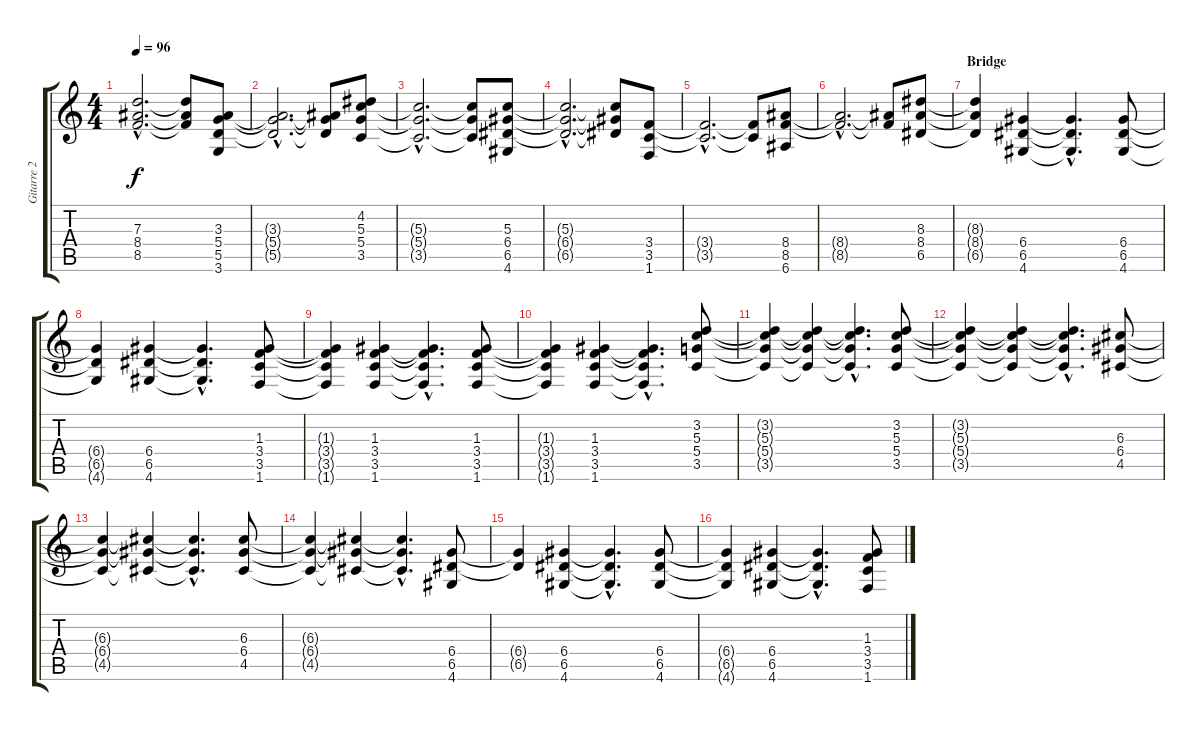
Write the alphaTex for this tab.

\track ("Gitarre 2" "Gitarre 2") {instrument overdrivenguitar}
\staff {score tabs}
\tuning (E4 B3 G3 D3 A2 E2) {hide}
\ts (4 4)
\tempo 96
\clef g2
\ks c
(7.3{hac t} 8.4{hac t} 8.5{hac t}).2{d dy f} (7.3{t} 8.4{t} 8.5{t}).8 (3.3 5.4 5.5 3.6).8 |
(3.3{hac t} 5.4{hac t} 5.5{hac t}).2{d} (3.3{t} 5.4{t} 5.5{t}).8 (4.2 5.3 5.4 3.5).8 |
(5.3{hac t} 5.4{hac t} 3.5{hac t}).2{d} (5.3{t} 5.4{t} 3.5{t}).8 (5.3 6.4 6.5 4.6).8 |
(5.3{hac t} 6.4{hac t} 6.5{hac t}).2{d} (5.3{t} 6.4{t} 6.5{t}).8 (3.4 3.5 1.6).8 |
(3.4{hac t} 3.5{hac t}).2{d} (3.4{t} 3.5{t}).8 (8.4 8.5 6.6).8 |
(8.4{hac t} 8.5{hac t}).2{d} (8.4{t} 8.5{t}).8 (8.3 8.4 6.5).8 |
\section ("" "Bridge")
(8.3{t} 8.4{t} 6.5{t}).4 (6.4 6.5 4.6).4 (6.4{hac t} 6.5{hac t} 4.6{hac t}).4{d} (6.4 6.5 4.6).8 |
(6.4{t} 6.5{t} 4.6{t}).4 (6.4 6.5 4.6).4 (6.4{hac t} 6.5{hac t} 4.6{hac t}).4{d} (1.3 3.4 3.5 1.6).8 |
(1.3{t} 3.4{t} 3.5{t} 1.6{t}).4 (1.3 3.4 3.5 1.6).4 (1.3{hac t} 3.4{hac t} 3.5{hac t} 1.6{hac t}).4{d} (1.3 3.4 3.5 1.6).8 |
(1.3{t} 3.4{t} 3.5{t} 1.6{t}).4 (1.3 3.4 3.5 1.6).4 (1.3{hac t} 3.4{hac t} 3.5{hac t} 1.6{hac t}).4{d} (3.2 5.3 5.4 3.5).8 |
(3.2{t} 5.3{t} 5.4{t} 3.5{t}).4 (3.2{t} 5.3{t} 5.4{t} 3.5{t}).4 (3.2{hac t} 5.3{hac t} 5.4{hac t} 3.5{hac t}).4{d} (3.2 5.3 5.4 3.5).8 |
(3.2{t} 5.3{t} 5.4{t} 3.5{t}).4 (3.2{t} 5.3{t} 5.4{t} 3.5{t}).4 (3.2{hac t} 5.3{hac t} 5.4{hac t} 3.5{hac t}).4{d} (6.3 6.4 4.5).8 |
(6.3{t} 6.4{t} 4.5{t}).4 (6.3{t} 6.4{t} 4.5{t}).4 (6.3{hac t} 6.4{hac t} 4.5{hac t}).4{d} (6.3 6.4 4.5).8 |
(6.3{t} 6.4{t} 4.5{t}).4 (6.3{t} 6.4{t} 4.5{t}).4 (6.3{hac t} 6.4{hac t} 4.5{hac t}).4{d} (6.4 6.5 4.6).8 |
(6.4{t} 6.5{t}).4 (6.4 6.5 4.6).4 (6.4{hac t} 6.5{hac t} 4.6{hac t}).4{d} (6.4 6.5 4.6).8 |
(6.4{t} 6.5{t} 4.6{t}).4 (6.4 6.5 4.6).4 (6.4{hac t} 6.5{hac t} 4.6{hac t}).4{d} (1.3 3.4 3.5 1.6).8
